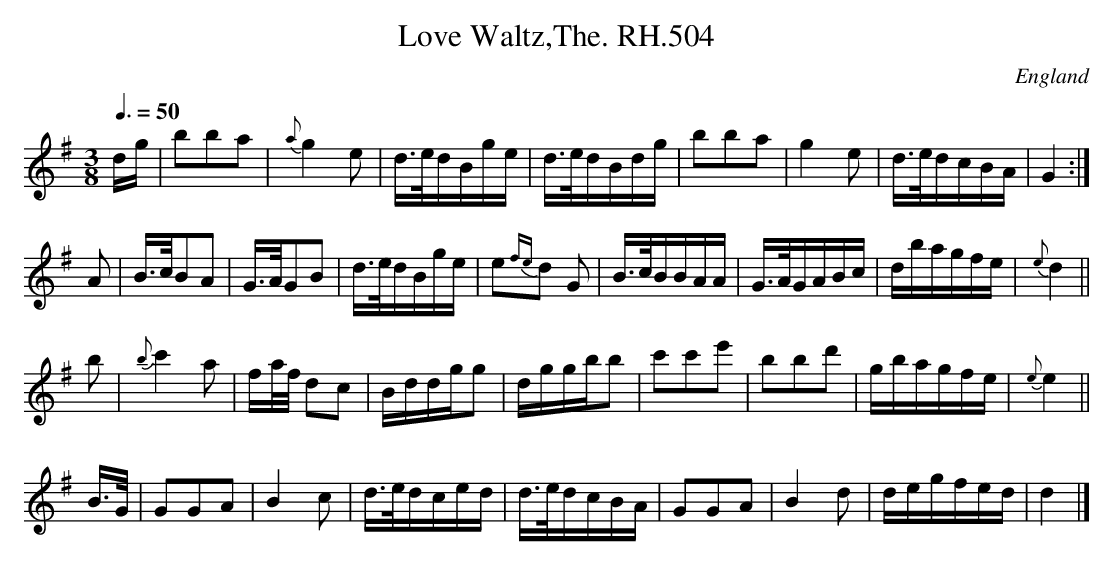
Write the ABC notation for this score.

X:1
T:Love Waltz,The. RH.504
O:England
M:3/8
L:1/16
Q:3/8=50
K:G major
dg|b2b2a2|{a}g4e2|d>edBge|d>edBdg|\
b2b2a2|g4e2|d>edcBA|G4:|!
A2|B>cB2A2|G>AG2B2|d>edBge|e2{fe}d2 G2|\
B>cBBAA|G>AGABc|dbagfe|{e}d4||!
b2|{b}c'4a2|fa/f/ d2c2|Bddgg2|dggbb2|\
c'2c'2e'2|b2b2d'2|gbagfe|{e}e4||!
B>G|G2G2A2|B4c2|d>edced|d>edcBA|\
G2G2A2|B4d2|degfed|d4|]
